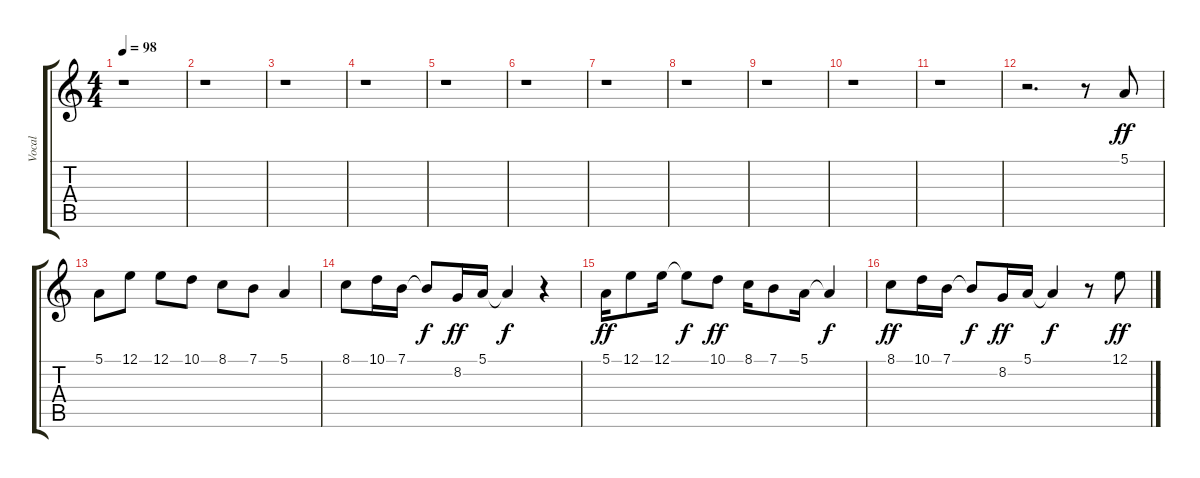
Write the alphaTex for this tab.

\track ("Vocal" "Vocal") {instrument acousticgrandpiano}
\staff {score tabs}
\tuning (E4 B3 G3 D3 A2 E2) {hide}
\ts (4 4)
\tempo 98
\clef g2
\ks c
r.1{dy ff} |
r.1 |
r.1 |
r.1 |
r.1 |
r.1 |
r.1 |
r.1 |
r.1 |
r.1 |
r.1 |
r.2{d} r.8 5.1.8 |
5.1.8 12.1.8 12.1.8 10.1.8 8.1.8 7.1.8 5.1.4 |
8.1.8 10.1.16 7.1.16 7.1{t}.8{dy f} 8.2.16{dy ff} 5.1.16 5.1{t}.4{dy f} r.4 |
5.1.16{dy ff} 12.1.8 12.1.16 12.1{t}.8{dy f} 10.1.8{dy ff} 8.1.16 7.1.8 5.1.16 5.1{t}.4{dy f} |
8.1.8{dy ff} 10.1.16 7.1.16 7.1{t}.8{dy f} 8.2.16{dy ff} 5.1.16 5.1{t}.4{dy f} r.8 12.1.8{dy ff}
